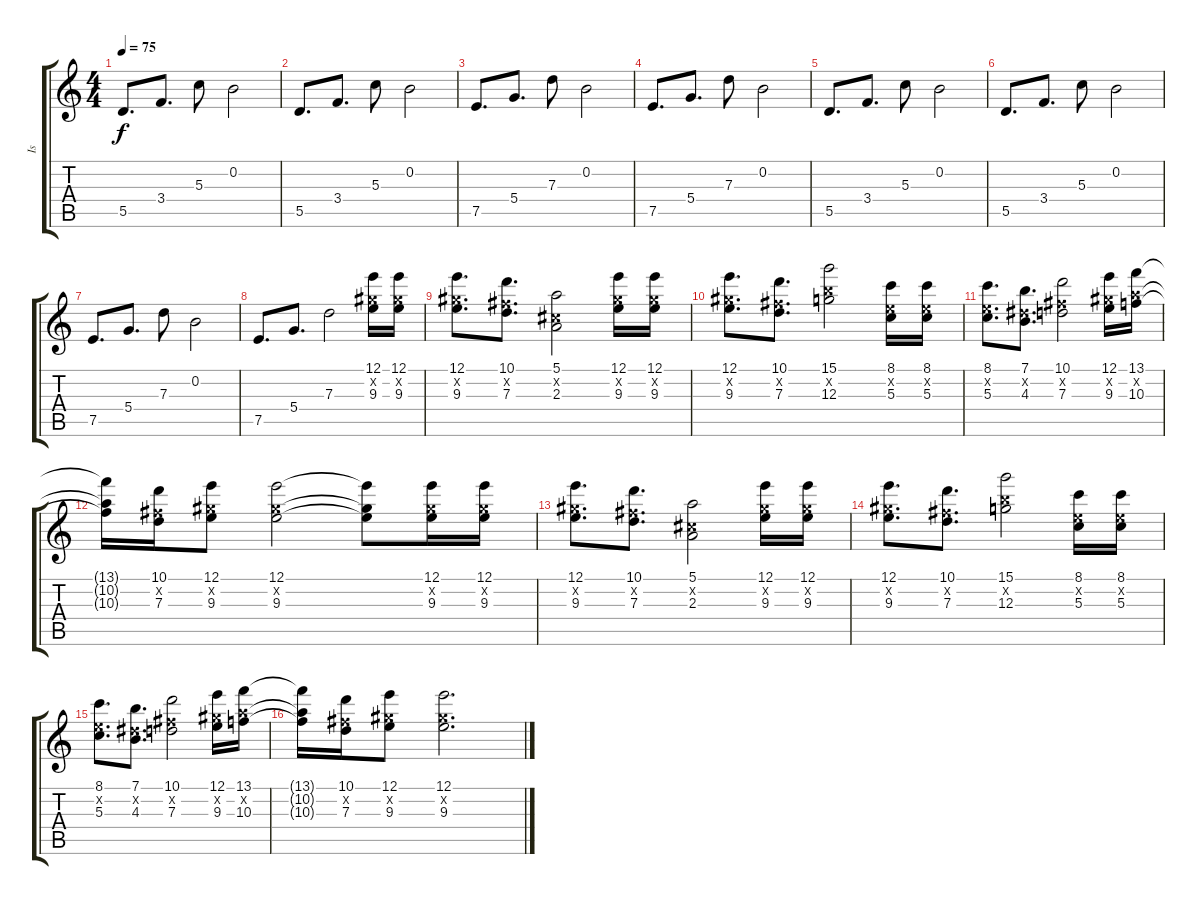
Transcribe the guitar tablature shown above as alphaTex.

\track ("Is" "Is") {instrument acousticguitarsteel}
\staff {score tabs}
\tuning (E4 B3 G3 D3 A2 E2) {hide}
\ts (4 4)
\tempo 75
\clef g2
\ks c
5.5.8{d dy f} 3.4.8{d} 5.3.8 0.2.2 |
5.5.8{d} 3.4.8{d} 5.3.8 0.2.2 |
7.5.8{d} 5.4.8{d} 7.3.8 0.2.2 |
7.5.8{d} 5.4.8{d} 7.3.8 0.2.2 |
5.5.8{d} 3.4.8{d} 5.3.8 0.2.2 |
5.5.8{d} 3.4.8{d} 5.3.8 0.2.2 |
7.5.8{d} 5.4.8{d} 7.3.8 0.2.2 |
7.5.8{d} 5.4.8{d} 7.3.2 (12.1 9.2{x} 9.3).16 (12.1 9.2{x} 9.3).16 |
(12.1 9.2{x} 9.3).8{d} (10.1 7.2{x} 7.3).8{d} (5.1 2.2{x} 2.3).2 (12.1 9.2{x} 9.3).16 (12.1 9.2{x} 9.3).16 |
(12.1 9.2{x} 9.3).8{d} (10.1 7.2{x} 7.3).8{d} (15.1 12.2{x} 12.3).2 (8.1 5.2{x} 5.3).16 (8.1 5.2{x} 5.3).16 |
(8.1 5.2{x} 5.3).8{d} (7.1 4.2{x} 4.3).8{d} (10.1 7.2{x} 7.3).2 (12.1 9.2{x} 9.3).16 (13.1 10.2{x} 10.3).16 |
(13.1{t} 10.2{t} 10.3{t}).16 (10.1 7.2{x} 7.3).16 (12.1 9.2{x} 9.3).8 (12.1 9.2{x} 9.3).2 (12.1{t} 9.2{t} 9.3{t}).8 (12.1 9.2{x} 9.3).16 (12.1 9.2{x} 9.3).16 |
(12.1 9.2{x} 9.3).8{d} (10.1 7.2{x} 7.3).8{d} (5.1 2.2{x} 2.3).2 (12.1 9.2{x} 9.3).16 (12.1 9.2{x} 9.3).16 |
(12.1 9.2{x} 9.3).8{d} (10.1 7.2{x} 7.3).8{d} (15.1 12.2{x} 12.3).2 (8.1 5.2{x} 5.3).16 (8.1 5.2{x} 5.3).16 |
(8.1 5.2{x} 5.3).8{d} (7.1 4.2{x} 4.3).8{d} (10.1 7.2{x} 7.3).2 (12.1 9.2{x} 9.3).16 (13.1 10.2{x} 10.3).16 |
(13.1{t} 10.2{t} 10.3{t}).16 (10.1 7.2{x} 7.3).16 (12.1 9.2{x} 9.3).8 (12.1 9.2{x} 9.3).2{d}
